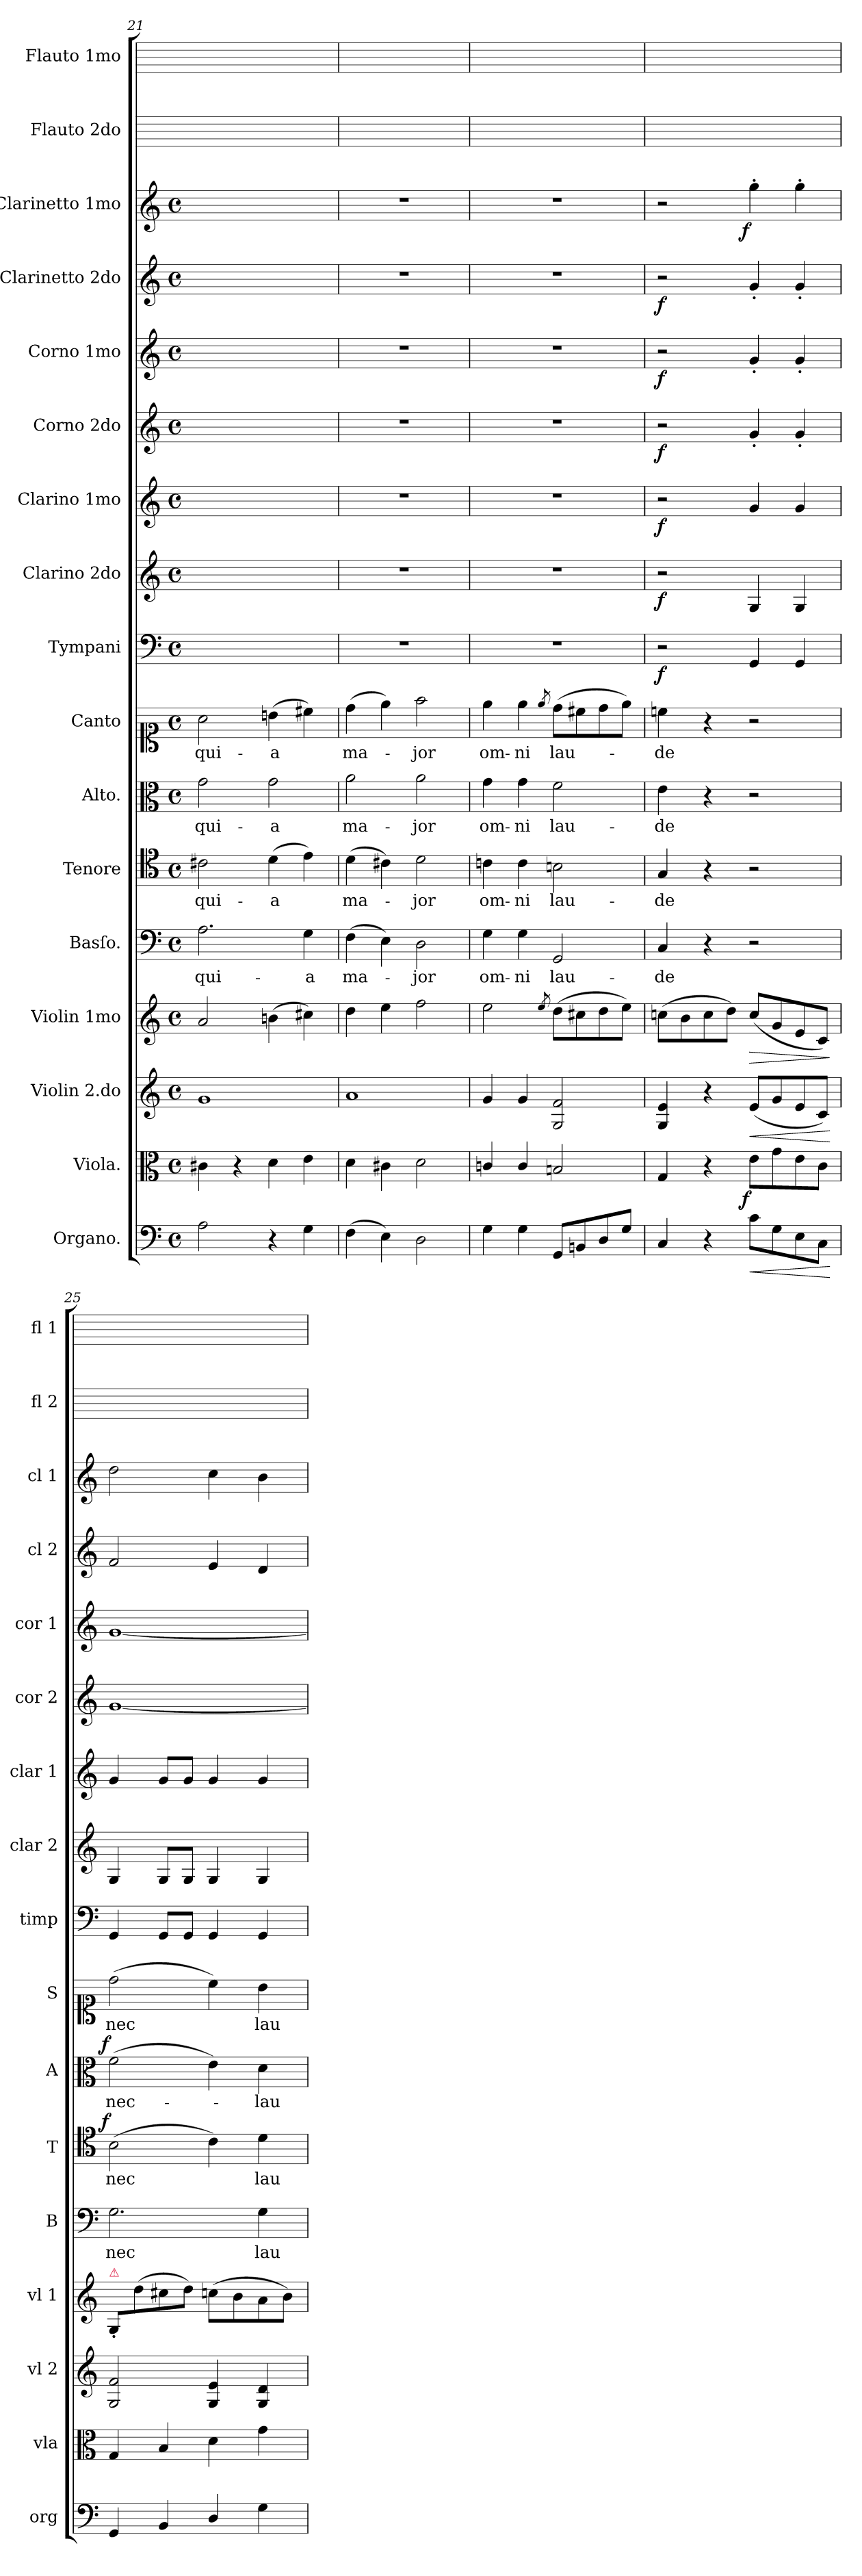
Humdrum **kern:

**kern	**dynam	**kern	**dynam	**kern	**dynam	**kern	**dynam	**kern	**text	**dynam	**kern	**text	**dynam	**kern	**text	**dynam	**kern	**text	**dynam	**kern	**dynam	**kern	**dynam	**kern	**dynam	**kern	**dynam	**kern	**dynam	**kern	**dynam	**kern	**dynam	**kern	**kern
*part17	*part17	*part16	*part16	*part15	*part15	*part14	*part14	*part13	*part13	*part13	*part12	*part12	*part12	*part11	*part11	*part11	*part10	*part10	*part10	*part9	*part9	*part8	*part8	*part7	*part7	*part6	*part6	*part5	*part5	*part4	*part4	*part3	*part3	*part2	*part1
*staff17	*staff17	*staff16	*staff16	*staff15	*staff15	*staff14	*staff14	*staff13	*staff13	*staff13	*staff12	*staff12	*staff12	*staff11	*staff11	*staff11	*staff10	*staff10	*staff10	*staff9	*staff9	*staff8	*staff8	*staff7	*staff7	*staff6	*staff6	*staff5	*staff5	*staff4	*staff4	*staff3	*staff3	*staff2	*staff1
*I"Organo.	*	*I"Viola.	*	*I"Violin 2.do	*	*I"Violin 1mo	*	*I"Basſo.	*	*	*I"Tenore	*	*	*I"Alto.	*	*	*I"Canto	*	*	*I"Tympani	*	*I"Clarino 2do	*	*I"Clarino 1mo	*	*I"Corno 2do	*	*I"Corno 1mo	*	*I"Clarinetto 2do	*	*I"Clarinetto 1mo	*	*I"Flauto 2do	*I"Flauto 1mo
*I'org	*	*I'vla	*	*I'vl 2	*	*I'vl 1	*	*I'B	*	*	*I'T	*	*	*I'A	*	*	*I'S	*	*	*I'timp	*	*I'clar 2	*	*I'clar 1	*	*I'cor 2	*	*I'cor 1	*	*I'cl 2	*	*I'cl 1	*	*I'fl 2	*I'fl 1
*clefF4	*	*clefC3	*	*clefG2	*	*clefG2	*	*clefF4	*	*	*clefC4	*	*	*clefC3	*	*	*clefC1	*	*	*clefF4	*	*clefG2	*	*clefG2	*	*clefG2	*	*clefG2	*	*clefG2	*	*clefG2	*	*	*
*k[]	*	*k[]	*	*k[]	*	*k[]	*	*k[]	*	*	*k[]	*	*	*k[]	*	*	*k[]	*	*	*k[]	*	*k[]	*	*k[]	*	*k[]	*	*k[]	*	*k[]	*	*k[]	*	*	*
*C:	*	*C:	*	*C:	*	*C:	*	*C:	*	*	*C:	*	*	*C:	*	*	*C:	*	*	*C:	*	*C:	*	*C:	*	*C:	*	*C:	*	*C:	*	*C:	*	*	*
*M4/4	*	*M4/4	*	*M4/4	*	*M4/4	*	*M4/4	*	*	*M4/4	*	*	*M4/4	*	*	*M4/4	*	*	*M4/4	*	*M4/4	*	*M4/4	*	*M4/4	*	*M4/4	*	*M4/4	*	*M4/4	*	*	*
*met(c)	*	*met(c)	*	*met(c)	*	*met(c)	*	*met(c)	*	*	*met(c)	*	*	*met(c)	*	*	*met(c)	*	*	*met(c)	*	*met(c)	*	*met(c)	*	*met(c)	*	*met(c)	*	*met(c)	*	*met(c)	*	*	*
=21	=21	=21	=21	=21	=21	=21	=21	=21	=21	=21	=21	=21	=21	=21	=21	=21	=21	=21	=21	=21	=21	=21	=21	=21	=21	=21	=21	=21	=21	=21	=21	=21	=21	=21	=21
2A\	.	4c#X\	.	1g	.	2a/	.	2.A\	qui-	.	2c#X\	qui-	.	2g\	qui-	.	2a\	qui-	.	1ryy	.	1ryy	.	1ryy	.	1ryy	.	1ryy	.	1ryy	.	1ryy	.	1ryy	1ryy
.	.	4r	.	.	.	.	.	.	.	.	.	.	.	.	.	.	.	.	.	.	.	.	.	.	.	.	.	.	.	.	.	.	.	.	.
4r	.	4d\	.	.	.	(4bn\	.	.	.	.	(4d\	-a	.	2g\	-a	.	(4bn\	-a	.	.	.	.	.	.	.	.	.	.	.	.	.	.	.	.	.
4G\	.	4e\	.	.	.	4cc#X\)	.	4G\	-a	.	4e\)	.	.	.	.	.	4cc#X\)	.	.	.	.	.	.	.	.	.	.	.	.	.	.	.	.	.	.
=22	=22	=22	=22	=22	=22	=22	=22	=22	=22	=22	=22	=22	=22	=22	=22	=22	=22	=22	=22	=22	=22	=22	=22	=22	=22	=22	=22	=22	=22	=22	=22	=22	=22	=22	=22
(4F\	.	4d\	.	1a	.	4dd\	.	(4F\	ma-	.	(4d\	ma-	.	2a\	ma-	.	(4dd\	ma-	.	1r	.	1r	.	1r	.	1r	.	1r	.	1r	.	1r	.	1ryy	1ryy
4E\)	.	4c#X\	.	.	.	4ee\	.	4E\)	.	.	4c#X\)	.	.	.	.	.	4ee\)	.	.	.	.	.	.	.	.	.	.	.	.	.	.	.	.	.	.
2D\	.	2d\	.	.	.	2ff\	.	2D\	-jor	.	2d\	-jor	.	2a\	-jor	.	2ff\	-jor	.	.	.	.	.	.	.	.	.	.	.	.	.	.	.	.	.
=23	=23	=23	=23	=23	=23	=23	=23	=23	=23	=23	=23	=23	=23	=23	=23	=23	=23	=23	=23	=23	=23	=23	=23	=23	=23	=23	=23	=23	=23	=23	=23	=23	=23	=23	=23
4G\	.	4cn/	.	4g/	.	2ee\	.	4G\	om-	.	4cn\	om-	.	4g\	om-	.	4ee\	om-	.	1r	.	1r	.	1r	.	1r	.	1r	.	1r	.	1r	.	1ryy	1ryy
4G\	.	4c/	.	4g/	.	.	.	4G\	-ni	.	4c\	-ni	.	4g\	-ni	.	4ee\	-ni	.	.	.	.	.	.	.	.	.	.	.	.	.	.	.	.	.
.	.	.	.	.	.	8qee/	.	.	.	.	.	.	.	.	.	.	8qee/	.	.	.	.	.	.	.	.	.	.	.	.	.	.	.	.	.	.
8GG/L	.	2Bn/	.	2G/ 2f/	.	(8dd\L	.	2GG/	lau-	.	2Bn\	lau-	.	2f\	lau-	.	(8dd\L	lau-	.	.	.	.	.	.	.	.	.	.	.	.	.	.	.	.	.
8BBn/	.	.	.	.	.	8cc#X\	.	.	.	.	.	.	.	.	.	.	8cc#X\	.	.	.	.	.	.	.	.	.	.	.	.	.	.	.	.	.	.
8D/	.	.	.	.	.	8dd\	.	.	.	.	.	.	.	.	.	.	8dd\	.	.	.	.	.	.	.	.	.	.	.	.	.	.	.	.	.	.
8G/J	.	.	.	.	.	8ee\J)	.	.	.	.	.	.	.	.	.	.	8ee\J)	.	.	.	.	.	.	.	.	.	.	.	.	.	.	.	.	.	.
=24	=24	=24	=24	=24	=24	=24	=24	=24	=24	=24	=24	=24	=24	=24	=24	=24	=24	=24	=24	=24	=24	=24	=24	=24	=24	=24	=24	=24	=24	=24	=24	=24	=24	=24	=24
4C/	.	4G/	.	4G/ 4e/	.	(8ccn\L	.	4C/	-de	.	4G/	-de	.	4e\	-de	.	4ccn\	-de	.	2r	f	2r	f	2r	f	2r	f	2r	f	2r	f	2r	.	1ryy	1ryy
.	.	.	.	.	.	8b\	.	.	.	.	.	.	.	.	.	.	.	.	.	.	.	.	.	.	.	.	.	.	.	.	.	.	.	.	.
4r	.	4r	.	4r	.	8cc\	.	4r	.	.	4r	.	.	4r	.	.	4r	.	.	.	.	.	.	.	.	.	.	.	.	.	.	.	.	.	.
.	.	.	.	.	.	8dd\J)	.	.	.	.	.	.	.	.	.	.	.	.	.	.	.	.	.	.	.	.	.	.	.	.	.	.	.	.	.
!	!LO:HP:b	!	!LO:DY:rj	!	!LO:HP:b	!	!LO:HP:b	!	!	!	!	!	!	!	!	!	!	!	!	!	!	!	!	!	!	!	!	!	!	!	!	!	!LO:DY:rj	!	!
8c\L	<	8e\L	f	(8e/L	<	(>8cc/L	>	2r	.	.	2r	.	.	2r	.	.	2r	.	.	4GG/	.	4G/	.	4g/	.	4g'/	.	4g'/	.	4g'/	.	4gg'\	f	.	.
8G\	.	8g\	.	8g/	.	8g/	.	.	.	.	.	.	.	.	.	.	.	.	.	.	.	.	.	.	.	.	.	.	.	.	.	.	.	.	.
8E\	.	8e\	.	8e/	.	8e/	.	.	.	.	.	.	.	.	.	.	.	.	.	4GG/	.	4G/	.	4g/	.	4g'/	.	4g'/	.	4g'/	.	4gg'\	.	.	.
8C\J	.	8c\J	.	8c/J)	.	8c/J)	.	.	.	.	.	.	.	.	.	.	.	.	.	.	.	.	.	.	.	.	.	.	.	.	.	.	.	.	.
.	[	.	.	.	[	.	]	.	.	.	.	.	.	.	.	.	.	.	.	.	.	.	.	.	.	.	.	.	.	.	.	.	.	.	.
=25	=25	=25	=25	=25	=25	=25	=25	=25	=25	=25	=25	=25	=25	=25	=25	=25	=25	=25	=25	=25	=25	=25	=25	=25	=25	=25	=25	=25	=25	=25	=25	=25	=25	=25	=25
!	!	!	!	!	!	!LO:TX:a:color=crimson:t=⚠	!	!	!	!	!	!	!	!	!	!	!	!	!	!	!	!	!	!	!	!	!	!	!	!	!	!	!	!	!
!	!LO:DY:rj	!	!	!	!LO:DY:rj	!	!LO:DY:rj	!	!	!LO:DY:b:rj	!	!	!LO:DY:b:rj	!	!	!LO:DY:b:rj	!	!	!LO:DY:b:rj	!	!	!	!	!	!	!	!	!	!	!	!	!	!	!	!
4GG/	fr&colon;	4G/	.	2G/ 2f/	fr&colon;	8G'/L	fr&colon;	2.G\	nec	fr.	(2B\	nec	f	(2f\	nec-	f	(2dd\	nec	fr.	4GG/	.	4G/	.	4g/	.	[1g	.	[1g	.	2f/	.	2dd\	.	1ryy	1ryy
.	.	.	.	.	.	(8dd\	.	.	.	.	.	.	.	.	.	.	.	.	.	.	.	.	.	.	.	.	.	.	.	.	.	.	.	.	.
4BB/	.	4B/	.	.	.	8cc#X\	.	.	.	.	.	.	.	.	.	.	.	.	.	8GG/L	.	8G/L	.	8g/L	.	.	.	.	.	.	.	.	.	.	.
.	.	.	.	.	.	8dd\J)	.	.	.	.	.	.	.	.	.	.	.	.	.	8GG/J	.	8G/J	.	8g/J	.	.	.	.	.	.	.	.	.	.	.
4D/	.	4d\	.	4G/ 4e/	.	(8ccn\L	.	.	.	.	4c\)	.	.	4e\)	.	.	4cc\)	.	.	4GG/	.	4G/	.	4g/	.	.	.	.	.	4e/	.	4cc\	.	.	.
.	.	.	.	.	.	8b\	.	.	.	.	.	.	.	.	.	.	.	.	.	.	.	.	.	.	.	.	.	.	.	.	.	.	.	.	.
4G\	.	4g\	.	4G/ 4d/	.	8a\	.	4G\	lau-	.	4d\	lau-	.	4d\	-lau-	.	4b\	lau-	.	4GG/	.	4G/	.	4g/	.	.	.	.	.	4d/	.	4b\	.	.	.
.	.	.	.	.	.	8b\J)	.	.	.	.	.	.	.	.	.	.	.	.	.	.	.	.	.	.	.	.	.	.	.	.	.	.	.	.	.
=	=	=	=	=	=	=	=	=	=	=	=	=	=	=	=	=	=	=	=	=	=	=	=	=	=	=	=	=	=	=	=	=	=	=	=
*-	*-	*-	*-	*-	*-	*-	*-	*-	*-	*-	*-	*-	*-	*-	*-	*-	*-	*-	*-	*-	*-	*-	*-	*-	*-	*-	*-	*-	*-	*-	*-	*-	*-	*-	*-
